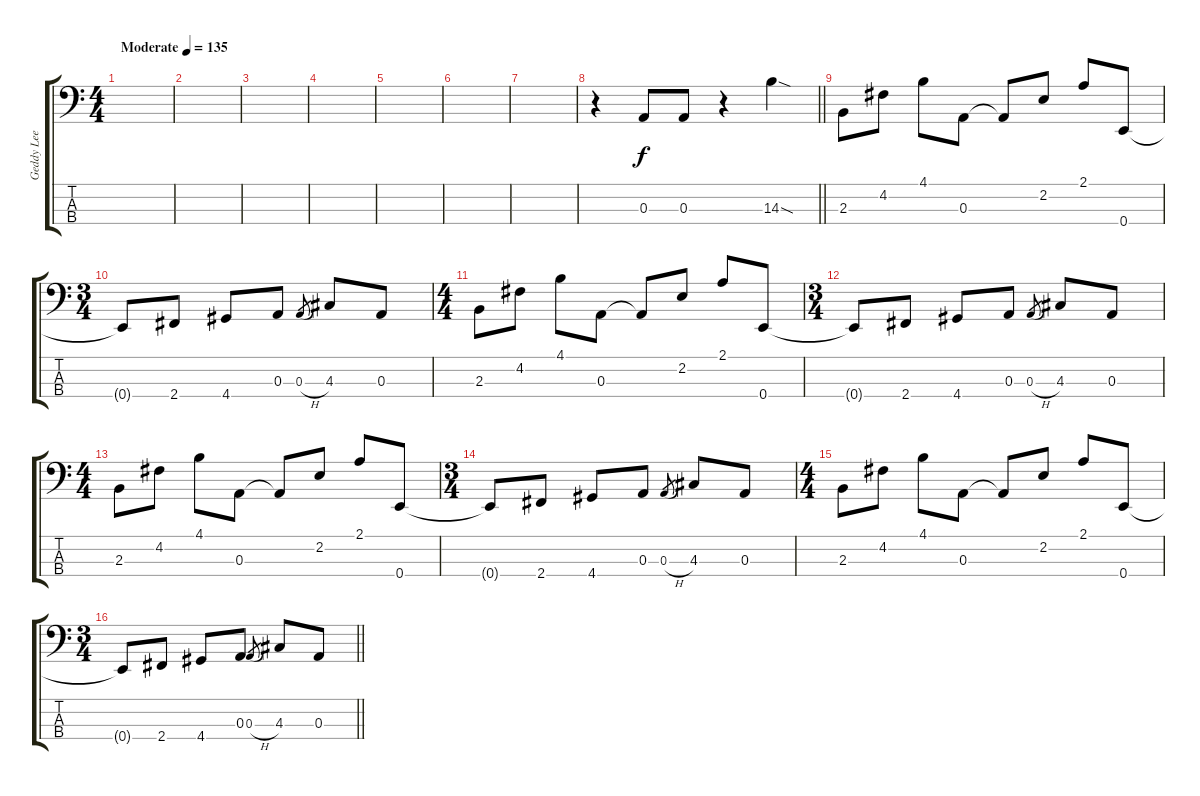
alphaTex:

\track ("Geddy Lee" "Geddy Lee") {mute instrument electricbassfinger}
\staff {score tabs}
\tuning (G2 D2 A1 E1) {hide}
\ts (4 4)
\tempo (135 "Moderate")
\clef f4
\ks c
|
|
|
|
|
|
|
\barLineRight lightlight
r.4 0.3.8 0.3.8 r.4 14.3{sod}.4 |
2.3.8 4.2.8 4.1.8 0.3.8 0.3{t}.8 2.2.8 2.1.8 0.4.8 |
\ts (3 4)
0.4{t}.8 2.4.8 4.4.8 0.3.8 0.3{h}.8{gr} 4.3.8 0.3.8 |
\ts (4 4)
2.3.8 4.2.8 4.1.8 0.3.8 0.3{t}.8 2.2.8 2.1.8 0.4.8 |
\ts (3 4)
0.4{t}.8 2.4.8 4.4.8 0.3.8 0.3{h}.8{gr} 4.3.8 0.3.8 |
\ts (4 4)
2.3.8 4.2.8 4.1.8 0.3.8 0.3{t}.8 2.2.8 2.1.8 0.4.8 |
\ts (3 4)
0.4{t}.8 2.4.8 4.4.8 0.3.8 0.3{h}.8{gr} 4.3.8 0.3.8 |
\ts (4 4)
2.3.8 4.2.8 4.1.8 0.3.8 0.3{t}.8 2.2.8 2.1.8 0.4.8 |
\ts (3 4)
\barLineRight lightlight
0.4{t}.8 2.4.8 4.4.8 0.3.8 0.3{h}.8{gr} 4.3.8 0.3.8
